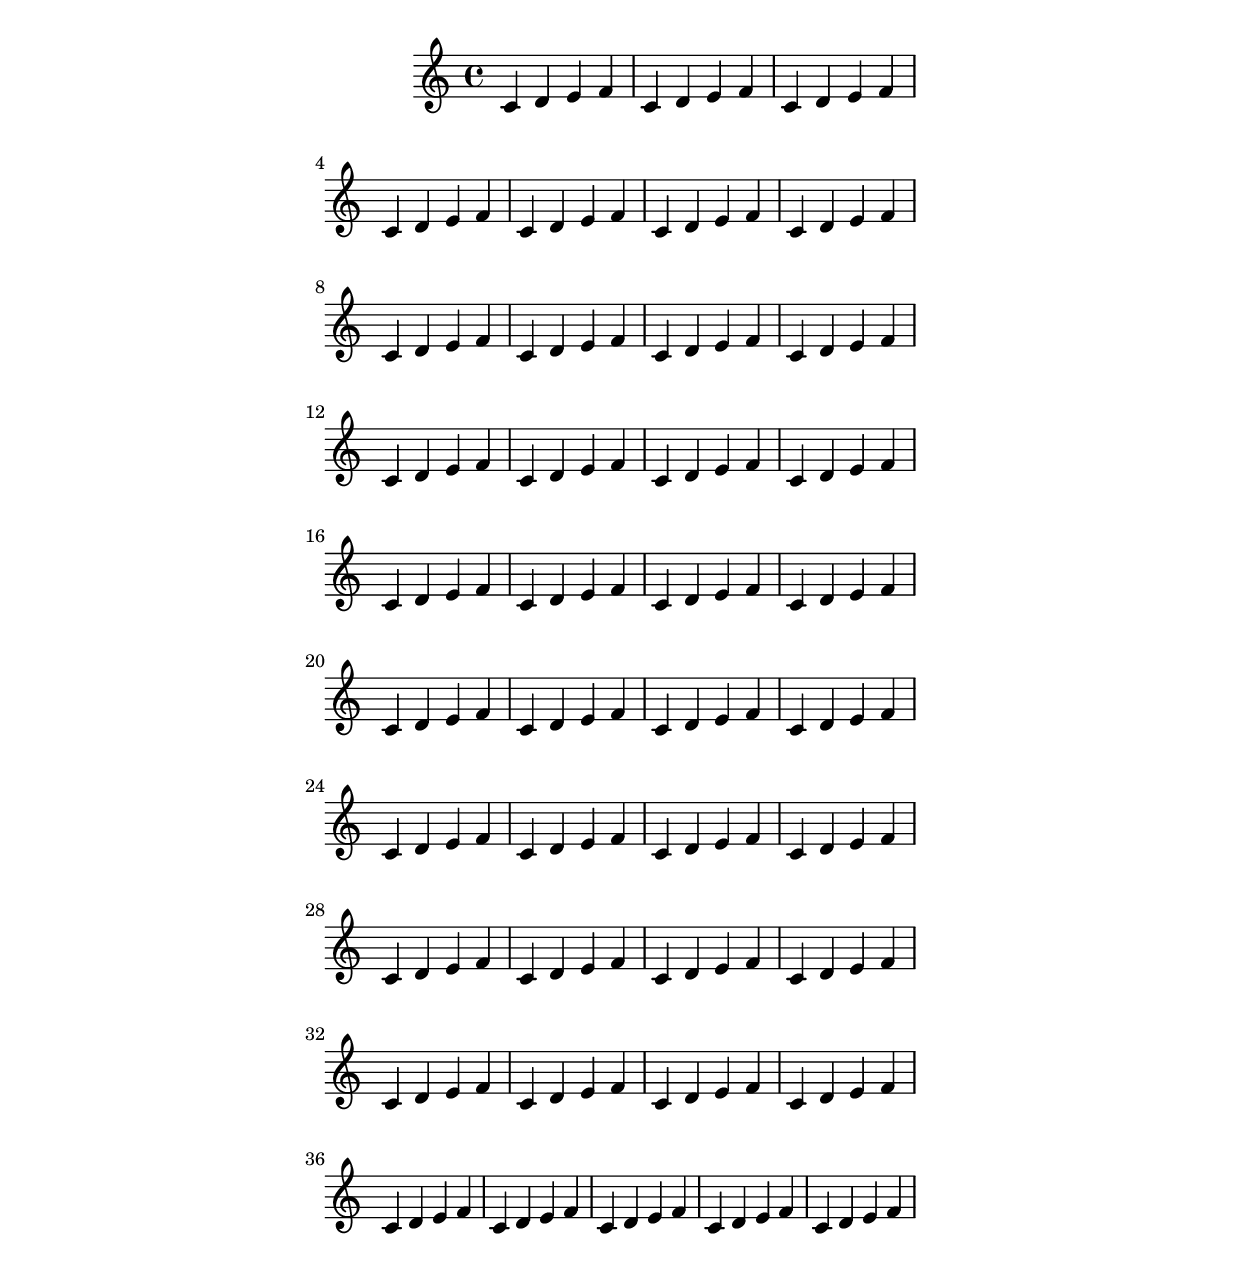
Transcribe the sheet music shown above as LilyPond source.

\version "2.13.4"

\header {
  texidoc = "If only line-width is given, systems are vertically centered."
}

someNotes = \relative c' { \repeat unfold 40 { c4 d e f }}

\paper {
  line-width = 100 \mm
}

\score { \someNotes }
